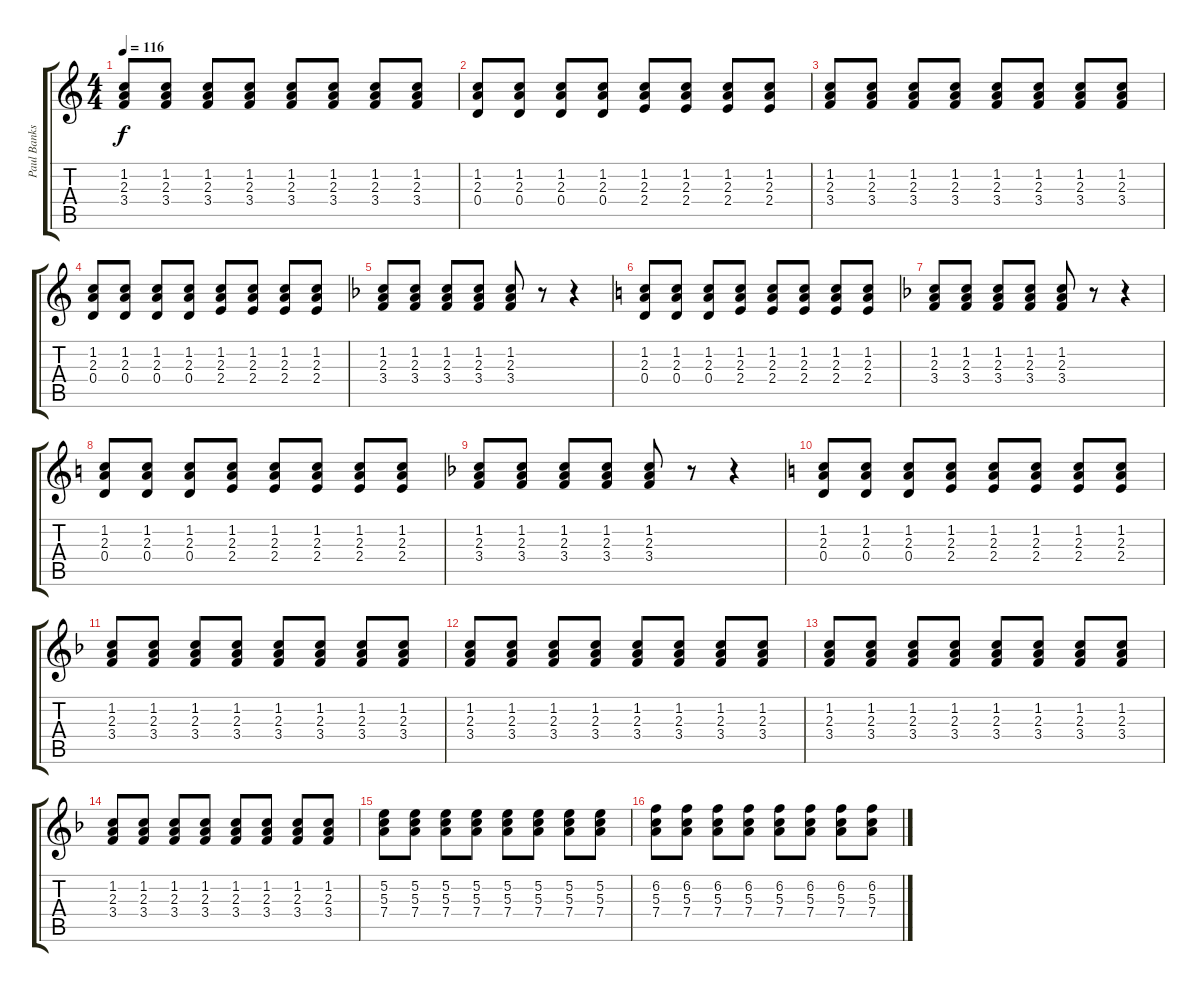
\track ("Paul Banks" "Paul Banks") {instrument electricguitarjazz}
\staff {score tabs}
\tuning (E4 B3 G3 D3 A2 E2) {hide}
\ts (4 4)
\tempo 116
\clef g2
\ks c
(1.2 2.3 3.4).8{dy f} (1.2 2.3 3.4).8 (1.2 2.3 3.4).8 (1.2 2.3 3.4).8 (1.2 2.3 3.4).8 (1.2 2.3 3.4).8 (1.2 2.3 3.4).8 (1.2 2.3 3.4).8 |
(1.2 2.3 0.4).8 (1.2 2.3 0.4).8 (1.2 2.3 0.4).8 (1.2 2.3 0.4).8 (1.2 2.3 2.4).8 (1.2 2.3 2.4).8 (1.2 2.3 2.4).8 (1.2 2.3 2.4).8 |
(1.2 2.3 3.4).8 (1.2 2.3 3.4).8 (1.2 2.3 3.4).8 (1.2 2.3 3.4).8 (1.2 2.3 3.4).8 (1.2 2.3 3.4).8 (1.2 2.3 3.4).8 (1.2 2.3 3.4).8 |
(1.2 2.3 0.4).8 (1.2 2.3 0.4).8 (1.2 2.3 0.4).8 (1.2 2.3 0.4).8 (1.2 2.3 2.4).8 (1.2 2.3 2.4).8 (1.2 2.3 2.4).8 (1.2 2.3 2.4).8 |
\ks f
(1.2 2.3 3.4).8 (1.2 2.3 3.4).8 (1.2 2.3 3.4).8 (1.2 2.3 3.4).8 (1.2 2.3 3.4).8 r.8 r.4 |
\ks c
(1.2 2.3 0.4).8 (1.2 2.3 0.4).8 (1.2 2.3 0.4).8 (1.2 2.3 2.4).8 (1.2 2.3 2.4).8 (1.2 2.3 2.4).8 (1.2 2.3 2.4).8 (1.2 2.3 2.4).8 |
\ks f
(1.2 2.3 3.4).8 (1.2 2.3 3.4).8 (1.2 2.3 3.4).8 (1.2 2.3 3.4).8 (1.2 2.3 3.4).8 r.8 r.4 |
\ks c
(1.2 2.3 0.4).8 (1.2 2.3 0.4).8 (1.2 2.3 0.4).8 (1.2 2.3 2.4).8 (1.2 2.3 2.4).8 (1.2 2.3 2.4).8 (1.2 2.3 2.4).8 (1.2 2.3 2.4).8 |
\ks f
(1.2 2.3 3.4).8 (1.2 2.3 3.4).8 (1.2 2.3 3.4).8 (1.2 2.3 3.4).8 (1.2 2.3 3.4).8 r.8 r.4 |
\ks c
(1.2 2.3 0.4).8 (1.2 2.3 0.4).8 (1.2 2.3 0.4).8 (1.2 2.3 2.4).8 (1.2 2.3 2.4).8 (1.2 2.3 2.4).8 (1.2 2.3 2.4).8 (1.2 2.3 2.4).8 |
\ks f
(1.2 2.3 3.4).8 (1.2 2.3 3.4).8 (1.2 2.3 3.4).8 (1.2 2.3 3.4).8 (1.2 2.3 3.4).8 (1.2 2.3 3.4).8 (1.2 2.3 3.4).8 (1.2 2.3 3.4).8 |
(1.2 2.3 3.4).8 (1.2 2.3 3.4).8 (1.2 2.3 3.4).8 (1.2 2.3 3.4).8 (1.2 2.3 3.4).8 (1.2 2.3 3.4).8 (1.2 2.3 3.4).8 (1.2 2.3 3.4).8 |
(1.2 2.3 3.4).8 (1.2 2.3 3.4).8 (1.2 2.3 3.4).8 (1.2 2.3 3.4).8 (1.2 2.3 3.4).8 (1.2 2.3 3.4).8 (1.2 2.3 3.4).8 (1.2 2.3 3.4).8 |
(1.2 2.3 3.4).8 (1.2 2.3 3.4).8 (1.2 2.3 3.4).8 (1.2 2.3 3.4).8 (1.2 2.3 3.4).8 (1.2 2.3 3.4).8 (1.2 2.3 3.4).8 (1.2 2.3 3.4).8 |
(5.2 5.3 7.4).8 (5.2 5.3 7.4).8 (5.2 5.3 7.4).8 (5.2 5.3 7.4).8 (5.2 5.3 7.4).8 (5.2 5.3 7.4).8 (5.2 5.3 7.4).8 (5.2 5.3 7.4).8 |
(6.2 5.3 7.4).8 (6.2 5.3 7.4).8 (6.2 5.3 7.4).8 (6.2 5.3 7.4).8 (6.2 5.3 7.4).8 (6.2 5.3 7.4).8 (6.2 5.3 7.4).8 (6.2 5.3 7.4).8
